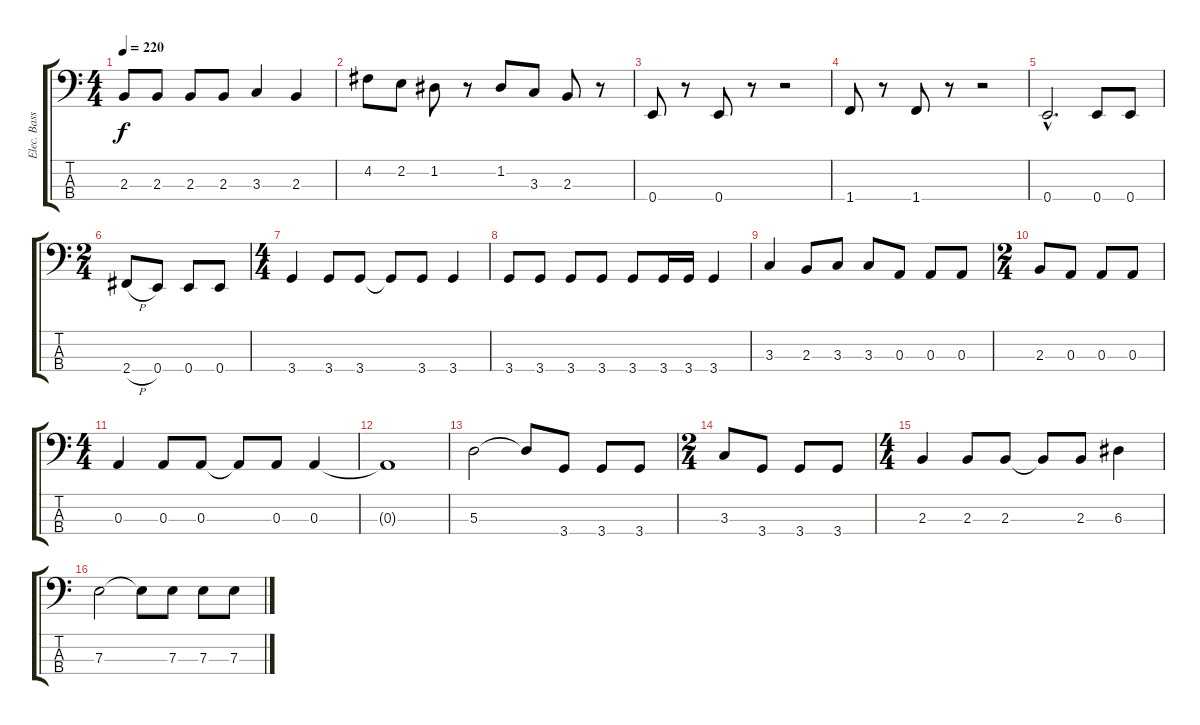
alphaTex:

\track ("Elec. Bass" "Elec. Bass") {instrument electricbasspick}
\staff {score tabs}
\tuning (G2 D2 A1 E1) {hide}
\ts (4 4)
\tempo 220
\clef f4
\ks c
2.3.8{dy f} 2.3.8 2.3.8 2.3.8 3.3.4 2.3.4 |
4.2.8 2.2.8 1.2.8 r.8 1.2.8 3.3.8 2.3.8 r.8 |
0.4.8 r.8 0.4.8 r.8 r.2 |
1.4.8 r.8 1.4.8 r.8 r.2 |
0.4{hac}.2{d} 0.4.8 0.4.8 |
\ts (2 4)
2.4{h}.8 0.4.8 0.4.8 0.4.8 |
\ts (4 4)
3.4.4 3.4.8 3.4.8 3.4{t}.8 3.4.8 3.4.4 |
3.4.8 3.4.8 3.4.8 3.4.8 3.4.8 3.4.16 3.4.16 3.4.4 |
3.3.4 2.3.8 3.3.8 3.3.8 0.3.8 0.3.8 0.3.8 |
\ts (2 4)
2.3.8 0.3.8 0.3.8 0.3.8 |
\ts (4 4)
0.3.4 0.3.8 0.3.8 0.3{t}.8 0.3.8 0.3.4 |
0.3{t}.1 |
5.3.2 5.3{t}.8 3.4.8 3.4.8 3.4.8 |
\ts (2 4)
3.3.8 3.4.8 3.4.8 3.4.8 |
\ts (4 4)
2.3.4 2.3.8 2.3.8 2.3{t}.8 2.3.8 6.3.4 |
7.3.2 7.3{t}.8 7.3.8 7.3.8 7.3.8
